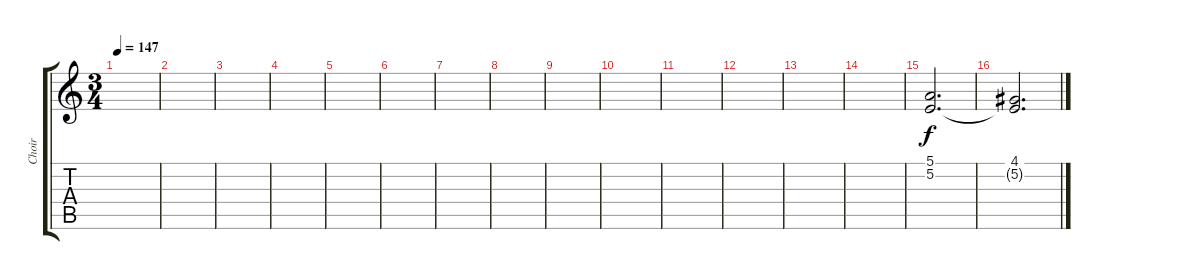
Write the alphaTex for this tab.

\track ("Choir" "Choir") {instrument pad4choir}
\staff {score tabs}
\tuning (E4 B3 G3 D3 A2 E2) {hide}
\ts (3 4)
\tempo 147
\clef g2
\ks c
|
|
|
|
|
|
|
|
|
|
|
|
|
\section ("" "")
|
(5.1 5.2).2{d} |
(4.1 5.2{t}).2{d}
